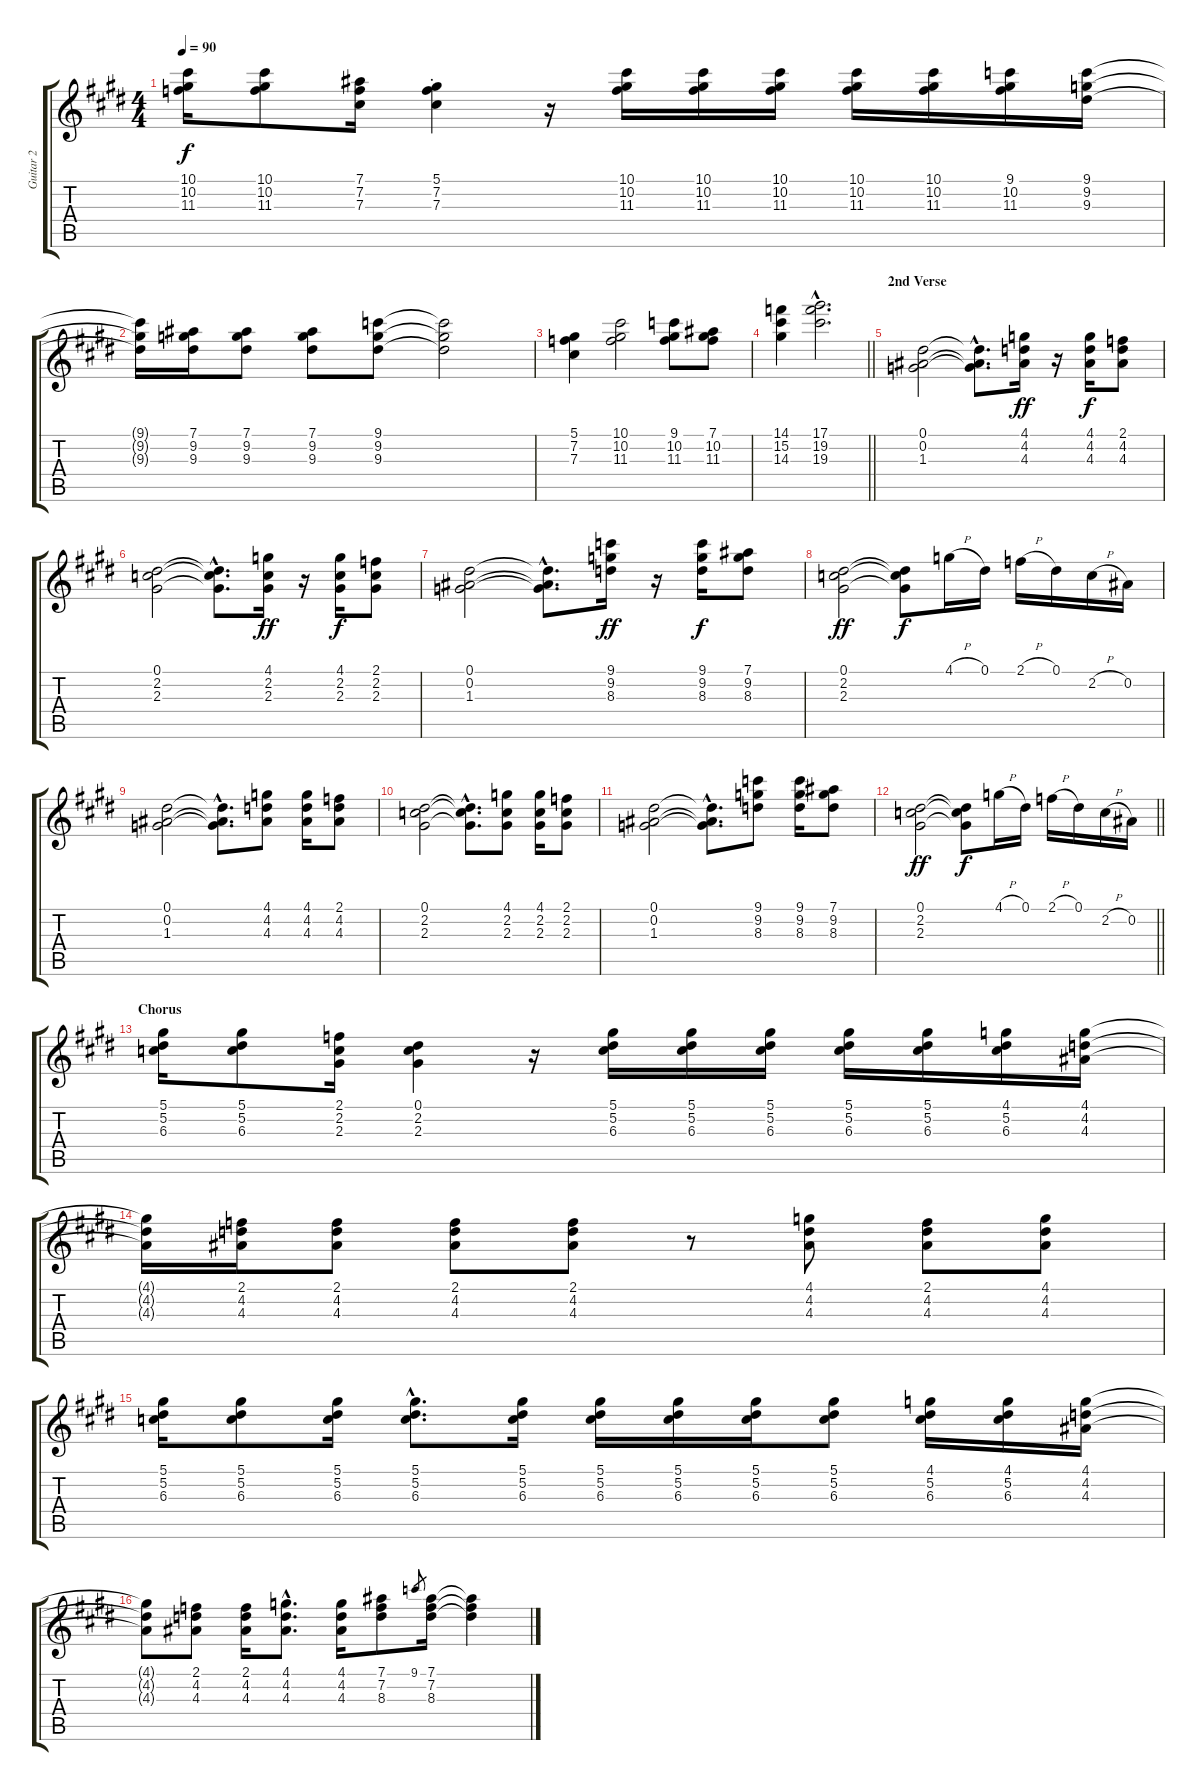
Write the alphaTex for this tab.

\track ("Guitar 2" "Guitar 2") {instrument overdrivenguitar}
\staff {score tabs}
\tuning (Eb4 Bb3 Gb3 Db3 Ab2 Eb2) {hide}
\ts (4 4)
\tempo 90
\clef g2
\ks e
(10.1 10.2 11.3).16{dy f} (10.1 10.2 11.3).8 (7.1 7.2 7.3).16 (5.1{st} 7.2{st} 7.3{st}).4 r.16 (10.1 10.2 11.3).16 (10.1 10.2 11.3).16 (10.1 10.2 11.3).16 (10.1 10.2 11.3).16 (10.1 10.2 11.3).16 (9.1 10.2 11.3).16 (9.1 9.2 9.3).16 |
(9.1{t} 9.2{t} 9.3{t}).16 (7.1 9.2 9.3).16 (7.1 9.2 9.3).8 (7.1 9.2 9.3).8 (9.1 9.2 9.3).8 (9.1{t} 9.2{t} 9.3{t}).2 |
(5.1 7.2 7.3).4 (10.1 10.2 11.3).2 (9.1 10.2 11.3).8 (7.1 10.2 11.3).8 |
\barLineRight lightlight
(14.1 15.2 14.3).4 (17.1{hac} 19.2{hac} 19.3{hac}).2{d} |
\section ("" "2nd Verse")
(0.1 0.2 1.3).2 (0.1{hac t} 0.2{hac t} 1.3{hac t}).8{d} (4.1 4.2 4.3).16{dy ff} r.16 (4.1 4.2 4.3).16{dy f} (2.1 4.2 4.3).8 |
(0.1 2.2 2.3).2 (0.1{hac t} 2.2{hac t} 2.3{hac t}).8{d} (4.1 2.2 2.3).16{dy ff} r.16 (4.1 2.2 2.3).16{dy f} (2.1 2.2 2.3).8 |
(0.1 0.2 1.3).2 (0.1{hac t} 0.2{hac t} 1.3{hac t}).8{d} (9.1 9.2 8.3).16{dy ff} r.16 (9.1 9.2 8.3).16{dy f} (7.1 9.2 8.3).8 |
(0.1 2.2 2.3).2{dy ff} (0.1{t} 2.2{t} 2.3{t}).8{dy f} 4.1{h}.16 0.1.16 2.1{h}.16 0.1.16 2.2{h}.16 0.2.16 |
(0.1 0.2 1.3).2 (0.1{hac t} 0.2{hac t} 1.3{hac t}).8{d} (4.1 4.2 4.3).8 (4.1 4.2 4.3).16 (2.1 4.2 4.3).8 |
(0.1 2.2 2.3).2 (0.1{hac t} 2.2{hac t} 2.3{hac t}).8{d} (4.1 2.2 2.3).8 (4.1 2.2 2.3).16 (2.1 2.2 2.3).8 |
(0.1 0.2 1.3).2 (0.1{hac t} 0.2{hac t} 1.3{hac t}).8{d} (9.1 9.2 8.3).8 (9.1 9.2 8.3).16 (7.1 9.2 8.3).8 |
\barLineRight lightlight
(0.1 2.2 2.3).2{dy ff} (0.1{t} 2.2{t} 2.3{t}).8{dy f} 4.1{h}.16 0.1.16 2.1{h}.16 0.1.16 2.2{h}.16 0.2.16 |
\section ("" "Chorus")
(5.1 5.2 6.3).16 (5.1 5.2 6.3).8 (2.1 2.2 2.3).16 (0.1 2.2 2.3).4 r.16 (5.1 5.2 6.3).16 (5.1 5.2 6.3).16 (5.1 5.2 6.3).16 (5.1 5.2 6.3).16 (5.1 5.2 6.3).16 (4.1 5.2 6.3).16 (4.1 4.2 4.3).16 |
(4.1{t} 4.2{t} 4.3{t}).16 (2.1 4.2 4.3).16 (2.1 4.2 4.3).8 (2.1 4.2 4.3).8 (2.1 4.2 4.3).8 r.8 (4.1 4.2 4.3).8 (2.1 4.2 4.3).8 (4.1 4.2 4.3).8 |
(5.1 5.2 6.3).16 (5.1 5.2 6.3).8 (5.1 5.2 6.3).16 (5.1{hac} 5.2{hac} 6.3{hac}).8{d} (5.1 5.2 6.3).16 (5.1 5.2 6.3).16 (5.1 5.2 6.3).16 (5.1 5.2 6.3).16 (5.1 5.2 6.3).8 (4.1 5.2 6.3).16 (4.1 5.2 6.3).16 (4.1 4.2 4.3).16 |
(4.1{t} 4.2{t} 4.3{t}).8 (2.1 4.2 4.3).8 (2.1 4.2 4.3).16 (4.1{hac} 4.2{hac} 4.3{hac}).8{d} (4.1 4.2 4.3).16 (7.1 7.2 8.3).8 9.1.8{gr} (7.1 7.2 8.3).16 (7.1{t} 7.2{t} 8.3{t}).4
